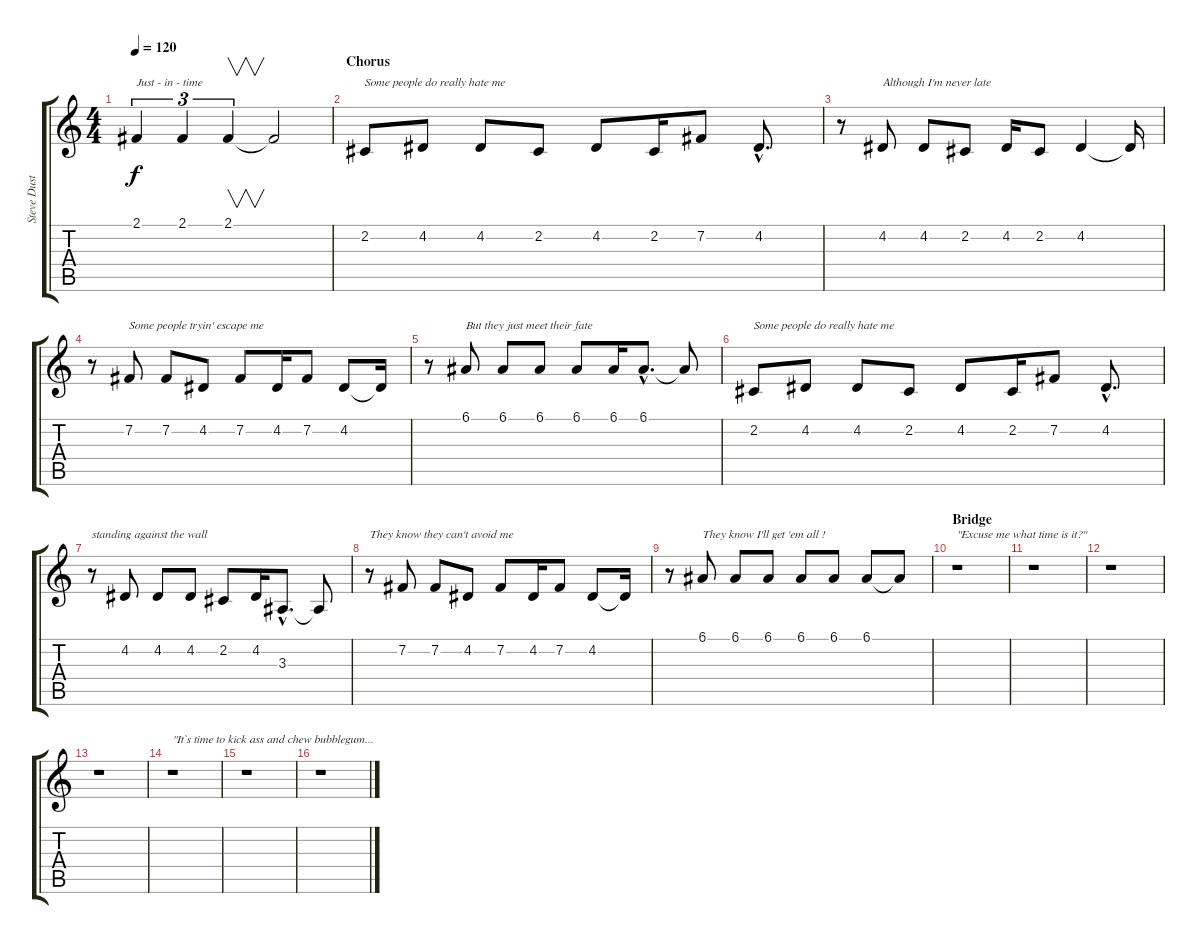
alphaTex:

\track ("Steve Dustaine (Voice)" "Steve Dust") {instrument baritonesax}
\staff {score tabs}
\tuning (E4 B3 G3 D3 A2 E2) {hide}
\ts (4 4)
\tempo 120
\clef g2
\ks c
2.1.4{tu (3 2) txt "Just - in - time" dy f} 2.1.4{tu (3 2)} 2.1.4{v tu (3 2)} 2.1{t}.2 |
\section ("" "Chorus")
2.2.8{txt "Some people do really hate me"} 4.2.8 4.2.8 2.2.8 4.2.8 2.2.16 7.2.8 4.2{hac}.8{d} |
r.8 4.2.8{txt "Although I'm never late"} 4.2.8 2.2.8 4.2.16 2.2.8 4.2.4 4.2{t}.16 |
r.8 7.2.8{txt "Some people tryin' escape me"} 7.2.8 4.2.8 7.2.8 4.2.16 7.2.8 4.2.8 4.2{t}.16 |
r.8 6.1.8{txt "But they just meet their fate"} 6.1.8 6.1.8 6.1.8 6.1.16 6.1{hac}.8{d} 6.1{t}.8 |
2.2.8{txt "Some people do really hate me"} 4.2.8 4.2.8 2.2.8 4.2.8 2.2.16 7.2.8 4.2{hac}.8{d} |
r.8{txt "standing against the wall"} 4.2.8 4.2.8 4.2.8 2.2.8 4.2.16 3.3{hac}.8{d} 3.3{t}.8 |
r.8{txt "They know they can't avoid me"} 7.2.8 7.2.8 4.2.8 7.2.8 4.2.16 7.2.8 4.2.8 4.2{t}.16 |
r.8 6.1.8{txt "They know I'll get 'em all !"} 6.1.8 6.1.8 6.1.8 6.1.8 6.1.8 6.1{t}.8 |
\section ("" "Bridge")
r.1{txt "\"Excuse me what time is it?\""} |
r.1 |
r.1 |
r.1 |
r.1{txt "\"It`s time to kick ass and chew bubblegum..."} |
r.1 |
r.1
